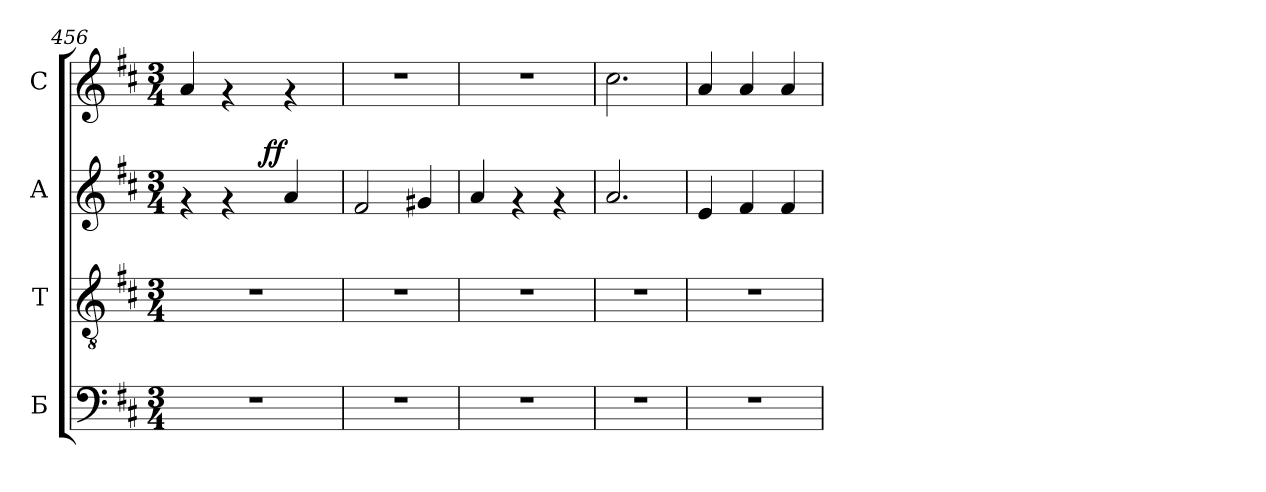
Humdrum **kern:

**kern	**kern	**kern	**dynam	**kern
*part4	*part3	*part2	*part2	*part1
*staff4	*staff3	*staff2	*staff2	*staff1
*I"Б	*I"Т	*I"А	*	*I"С
!!LO:PB:g=z
*clefF4	*clefGv2	*clefG2	*	*clefG2
*k[f#c#]	*k[f#c#]	*k[f#c#]	*	*k[f#c#]
*D:	*D:	*D:	*	*D:
*M3/4	*M3/4	*M3/4	*	*M3/4
=456	=456	=456	=456	=456
*	*	*^	*	*
2.r	2.r	4rf	4ryy	.	4a/
.	.	4rf	8ryy	.	4rf
.	.	.	32.ryy	.	.
!	!	!	!	!LO:DY:a	!
.	.	.	4ryy	ff	.
.	.	4a/	.	.	4rf
.	.	.	16ryy	.	.
.	.	.	64ryy	.	.
*	*	*v	*v	*	*
=457	=457	=457	=457	=457
2.r	2.r	2f#/	.	2.r
.	.	4g#X/	.	.
=458	=458	=458	=458	=458
2.r	2.r	4a/	.	2.r
.	.	4rf	.	.
.	.	4rf	.	.
=459	=459	=459	=459	=459
2.r	2.r	2.a/	.	2.cc#\
=460	=460	=460	=460	=460
2.r	2.r	4e/	.	4a/
.	.	4f#/	.	4a/
.	.	4f#/	.	4a/
=	=	=	=	=
*-	*-	*-	*-	*-
